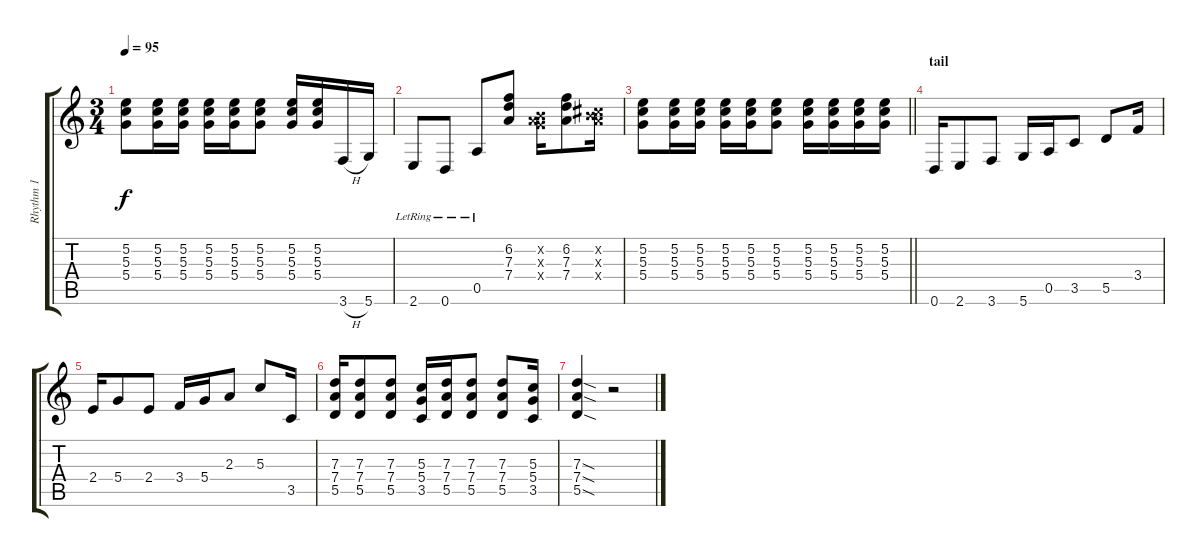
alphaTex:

\track ("Rhythm 1" "Rhythm 1") {instrument distortionguitar}
\staff {score tabs}
\tuning (E4 B3 G3 D3 A2 D2) {hide}
\ts (3 4)
\tempo 95
\clef g2
\ks c
(5.2 5.3 5.4).8{dy f} (5.2 5.3 5.4).16 (5.2 5.3 5.4).16 (5.2 5.3 5.4).16 (5.2 5.3 5.4).16 (5.2 5.3 5.4).8 (5.2 5.3 5.4).16 (5.2 5.3 5.4).16 3.6{h}.16 5.6.16 |
2.6{lr}.8 0.6{lr}.8 0.5{lr}.8 (6.2 7.3 7.4).8 (0.2{x} 0.3{x} 7.4{x}).16 (6.2 7.3 7.4).8 (0.2{x} 6.3{x} 7.4{x}).16 |
\barLineRight lightlight
(5.2 5.3 5.4).8 (5.2 5.3 5.4).16 (5.2 5.3 5.4).16 (5.2 5.3 5.4).16 (5.2 5.3 5.4).16 (5.2 5.3 5.4).8 (5.2 5.3 5.4).16 (5.2 5.3 5.4).16 (5.2 5.3 5.4).16 (5.2 5.3 5.4).16 |
\section ("" "tail")
0.6.16 2.6.8 3.6.8 5.6.16 0.5.16 3.5.8 5.5.8 3.4.16 |
2.4.16 5.4.8 2.4.8 3.4.16 5.4.16 2.3.8 5.3.8 3.5.16 |
(7.3 7.4 5.5).16 (7.3 7.4 5.5).8 (7.3 7.4 5.5).8 (5.3 5.4 3.5).16 (7.3 7.4 5.5).16 (7.3 7.4 5.5).8 (7.3 7.4 5.5).8 (5.3 5.4 3.5).16 |
(7.3{sod} 7.4{sod} 5.5{sod}).4 r.2
